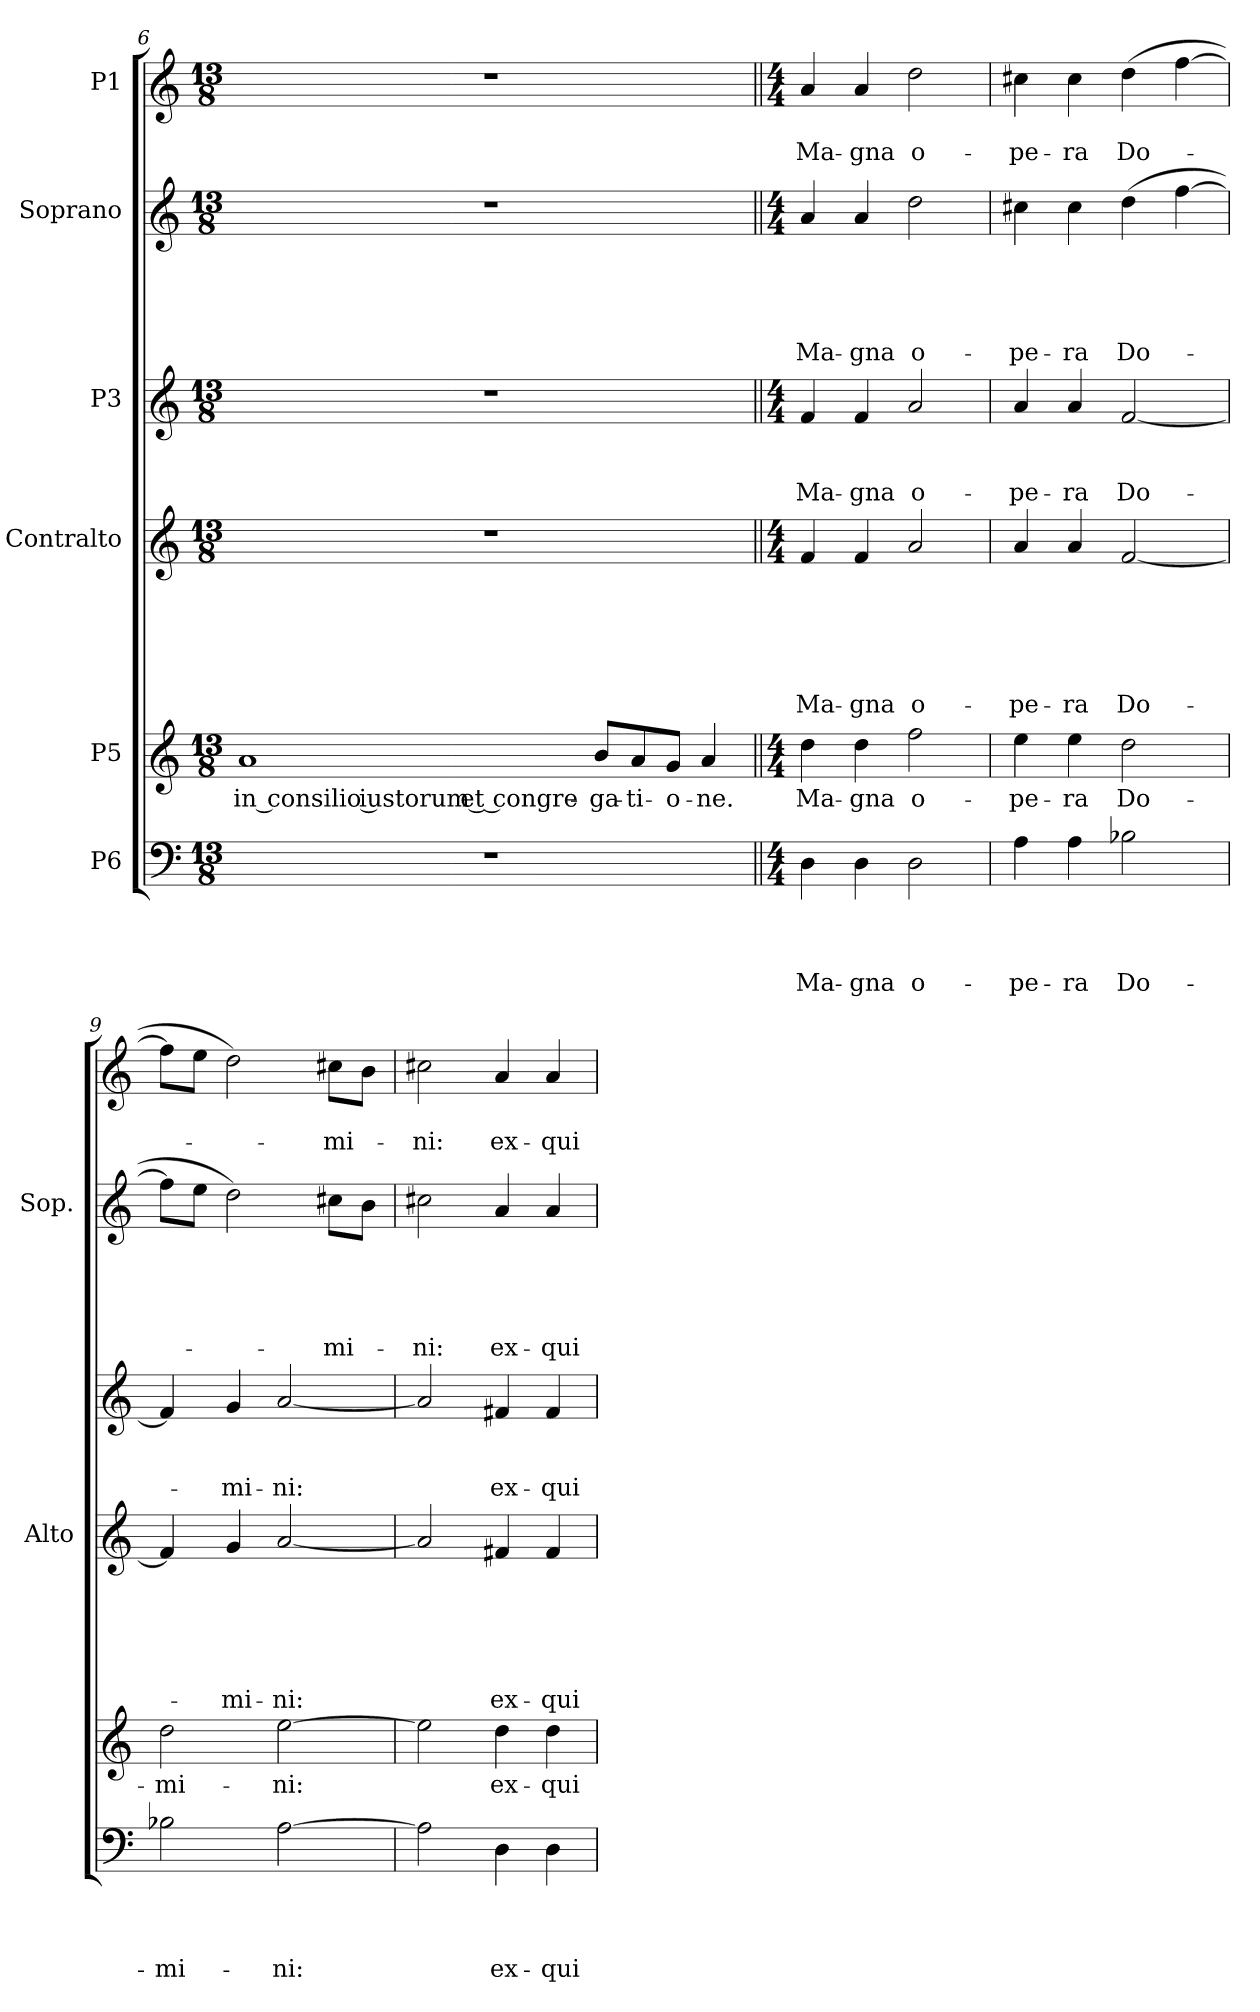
**kern	**text	**text	**text	**text	**kern	**text	**kern	**text	**text	**text	**text	**text	**text	**kern	**text	**text	**text	**kern	**text	**text	**text	**text	**text	**kern	**text	**text
*part6	*part6	*part6	*part6	*part6	*part5	*part5	*part4	*part4	*part4	*part4	*part4	*part4	*part4	*part3	*part3	*part3	*part3	*part2	*part2	*part2	*part2	*part2	*part2	*part1	*part1	*part1
*staff6	*staff6	*staff6	*staff6	*staff6	*staff5	*staff5	*staff4	*staff4	*staff4	*staff4	*staff4	*staff4	*staff4	*staff3	*staff3	*staff3	*staff3	*staff2	*staff2	*staff2	*staff2	*staff2	*staff2	*staff1	*staff1	*staff1
*I"P6	*	*	*	*	*I"P5	*	*I"Contralto	*	*	*	*	*	*	*I"P3	*	*	*	*I"Soprano	*	*	*	*	*	*I"P1	*	*
*	*	*	*	*	*	*	*I'Alto	*	*	*	*	*	*	*	*	*	*	*I'Sop.	*	*	*	*	*	*	*	*
*clefF4	*	*	*	*	*clefG2	*	*clefG2	*	*	*	*	*	*	*clefG2	*	*	*	*clefG2	*	*	*	*	*	*clefG2	*	*
*	*	*	*	*	*ITrd7c12	*	*	*	*	*	*	*	*	*	*	*	*	*	*	*	*	*	*	*	*	*
*k[]	*	*	*	*	*k[]	*	*k[]	*	*	*	*	*	*	*k[]	*	*	*	*k[]	*	*	*	*	*	*k[]	*	*
*C:	*	*	*	*	*C:	*	*C:	*	*	*	*	*	*	*C:	*	*	*	*C:	*	*	*	*	*	*C:	*	*
*M13/8	*	*	*	*	*M13/8	*	*M13/8	*	*	*	*	*	*	*M13/8	*	*	*	*M13/8	*	*	*	*	*	*M13/8	*	*
=6	=6	=6	=6	=6	=6	=6	=6	=6	=6	=6	=6	=6	=6	=6	=6	=6	=6	=6	=6	=6	=6	=6	=6	=6	=6	=6
!	!	!	!	!	!	!LO:LY:b	!	!	!	!	!	!	!	!	!	!	!	!	!	!	!	!	!	!	!	!
8%13r	.	.	.	.	1A	in consilio iustorum et congre-	8%13r	.	.	.	.	.	.	8%13r	.	.	.	8%13r	.	.	.	.	.	8%13r	.	.
!	!	!	!	!	!	!LO:LY:b	!	!	!	!	!	!	!	!	!	!	!	!	!	!	!	!	!	!	!	!
.	.	.	.	.	8B/L	-ga-	.	.	.	.	.	.	.	.	.	.	.	.	.	.	.	.	.	.	.	.
!	!	!	!	!	!	!LO:LY:b	!	!	!	!	!	!	!	!	!	!	!	!	!	!	!	!	!	!	!	!
.	.	.	.	.	8A/	-ti-	.	.	.	.	.	.	.	.	.	.	.	.	.	.	.	.	.	.	.	.
!	!	!	!	!	!	!LO:LY:b	!	!	!	!	!	!	!	!	!	!	!	!	!	!	!	!	!	!	!	!
.	.	.	.	.	8G/J	-o-	.	.	.	.	.	.	.	.	.	.	.	.	.	.	.	.	.	.	.	.
!	!	!	!	!	!	!LO:LY:b	!	!	!	!	!	!	!	!	!	!	!	!	!	!	!	!	!	!	!	!
.	.	.	.	.	4A/	-ne.	.	.	.	.	.	.	.	.	.	.	.	.	.	.	.	.	.	.	.	.
!!LO:LB:g=z
=7||	=7||	=7||	=7||	=7||	=7||	=7||	=7||	=7||	=7||	=7||	=7||	=7||	=7||	=7||	=7||	=7||	=7||	=7||	=7||	=7||	=7||	=7||	=7||	=7||	=7||	=7||
*M4/4	*	*	*	*	*M4/4	*	*M4/4	*	*	*	*	*	*	*M4/4	*	*	*	*M4/4	*	*	*	*	*	*M4/4	*	*
!	!	!	!	!LO:LY:b	!	!LO:LY:b	!	!	!	!	!	!	!LO:LY:b	!	!	!	!LO:LY:b	!	!	!	!	!	!LO:LY:b	!	!	!LO:LY:b
4D\	.	.	.	Ma-	4d\	Ma-	4f/	.	.	.	.	.	Ma-	4f/	.	.	Ma-	4a/	.	.	.	.	Ma-	4a/	.	Ma-
!	!	!	!	!LO:LY:b	!	!LO:LY:b	!	!	!	!	!	!	!LO:LY:b	!	!	!	!LO:LY:b	!	!	!	!	!	!LO:LY:b	!	!	!LO:LY:b
4D\	.	.	.	-gna	4d\	-gna	4f/	.	.	.	.	.	-gna	4f/	.	.	-gna	4a/	.	.	.	.	-gna	4a/	.	-gna
!	!	!	!	!LO:LY:b	!	!LO:LY:b	!	!	!	!	!	!	!LO:LY:b	!	!	!	!LO:LY:b	!	!	!	!	!	!LO:LY:b	!	!	!LO:LY:b
2D\	.	.	.	o-	2f\	o-	2a/	.	.	.	.	.	o-	2a/	.	.	o-	2dd\	.	.	.	.	o-	2dd\	.	o-
=8	=8	=8	=8	=8	=8	=8	=8	=8	=8	=8	=8	=8	=8	=8	=8	=8	=8	=8	=8	=8	=8	=8	=8	=8	=8	=8
!	!	!	!	!LO:LY:b	!	!LO:LY:b	!	!	!	!	!	!	!LO:LY:b	!	!	!	!LO:LY:b	!	!	!	!	!	!LO:LY:b	!	!	!LO:LY:b
4A\	.	.	.	-pe-	4e\	-pe-	4a/	.	.	.	.	.	-pe-	4a/	.	.	-pe-	4cc#X\	.	.	.	.	-pe-	4cc#X\	.	-pe-
!	!	!	!	!LO:LY:b	!	!LO:LY:b	!	!	!	!	!	!	!LO:LY:b	!	!	!	!LO:LY:b	!	!	!	!	!	!LO:LY:b	!	!	!LO:LY:b
4A\	.	.	.	-ra	4e\	-ra	4a/	.	.	.	.	.	-ra	4a/	.	.	-ra	4cc#\	.	.	.	.	-ra	4cc#\	.	-ra
!	!	!	!	!LO:LY:b	!	!LO:LY:b	!	!	!	!	!	!	!LO:LY:b	!	!	!	!LO:LY:b	!	!	!	!	!	!LO:LY:b	!	!	!LO:LY:b
2B-X\	.	.	.	Do-	2d\	Do-	[<2f/	.	.	.	.	.	Do-	[<2f/	.	.	Do-	(>4dd\	.	.	.	.	Do-	(>4dd\	.	Do-
.	.	.	.	.	.	.	.	.	.	.	.	.	.	.	.	.	.	[>4ff\	.	.	.	.	.	[>4ff\	.	.
=9	=9	=9	=9	=9	=9	=9	=9	=9	=9	=9	=9	=9	=9	=9	=9	=9	=9	=9	=9	=9	=9	=9	=9	=9	=9	=9
!	!	!	!	!LO:LY:b	!	!LO:LY:b	!	!	!	!	!	!	!	!	!	!	!	!	!	!	!	!	!	!	!	!
2B-X\	.	.	.	-mi-	2d\	-mi-	4f/]	.	.	.	.	.	.	4f/]	.	.	.	8ff\L]	.	.	.	.	.	8ff\L]	.	.
.	.	.	.	.	.	.	.	.	.	.	.	.	.	.	.	.	.	8ee\J	.	.	.	.	.	8ee\J	.	.
!	!	!	!	!	!	!	!	!	!	!	!	!	!LO:LY:b	!	!	!	!LO:LY:b	!	!	!	!	!	!	!	!	!
.	.	.	.	.	.	.	4g/	.	.	.	.	.	-mi-	4g/	.	.	-mi-	2dd\)	.	.	.	.	.	2dd\)	.	.
!	!	!	!	!LO:LY:b	!	!LO:LY:b	!	!	!	!	!	!	!LO:LY:b	!	!	!	!LO:LY:b	!	!	!	!	!	!	!	!	!
[>2A\	.	.	.	-ni:	[>2e\	-ni:	[<2a/	.	.	.	.	.	-ni:	[<2a/	.	.	-ni:	.	.	.	.	.	.	.	.	.
!	!	!	!	!	!	!	!	!	!	!	!	!	!	!	!	!	!	!	!	!	!	!	!LO:LY:b	!	!	!LO:LY:b
.	.	.	.	.	.	.	.	.	.	.	.	.	.	.	.	.	.	8cc#X\L	.	.	.	.	-mi-	8cc#X\L	.	-mi-
.	.	.	.	.	.	.	.	.	.	.	.	.	.	.	.	.	.	8b\J	.	.	.	.	.	8b\J	.	.
=10	=10	=10	=10	=10	=10	=10	=10	=10	=10	=10	=10	=10	=10	=10	=10	=10	=10	=10	=10	=10	=10	=10	=10	=10	=10	=10
!	!	!	!	!	!	!	!	!	!	!	!	!	!	!	!	!	!	!	!	!	!	!	!LO:LY:b	!	!	!LO:LY:b
2A\]	.	.	.	.	2e\]	.	2a/]	.	.	.	.	.	.	2a/]	.	.	.	2cc#X\	.	.	.	.	-ni:	2cc#X\	.	-ni:
!	!	!	!	!LO:LY:b	!	!LO:LY:b	!	!	!	!	!	!	!LO:LY:b	!	!	!	!LO:LY:b	!	!	!	!	!	!LO:LY:b	!	!	!LO:LY:b
4D\	.	.	.	ex-	4d\	ex-	4f#X/	.	.	.	.	.	ex-	4f#X/	.	.	ex-	4a/	.	.	.	.	ex-	4a/	.	ex-
!	!	!	!	!LO:LY:b	!	!LO:LY:b	!	!	!	!	!	!	!LO:LY:b	!	!	!	!LO:LY:b	!	!	!	!	!	!LO:LY:b	!	!	!LO:LY:b
4D\	.	.	.	-qui-	4d\	-qui-	4f#/	.	.	.	.	.	-qui-	4f#/	.	.	-qui-	4a/	.	.	.	.	-qui-	4a/	.	-qui-
=	=	=	=	=	=	=	=	=	=	=	=	=	=	=	=	=	=	=	=	=	=	=	=	=	=	=
*-	*-	*-	*-	*-	*-	*-	*-	*-	*-	*-	*-	*-	*-	*-	*-	*-	*-	*-	*-	*-	*-	*-	*-	*-	*-	*-
